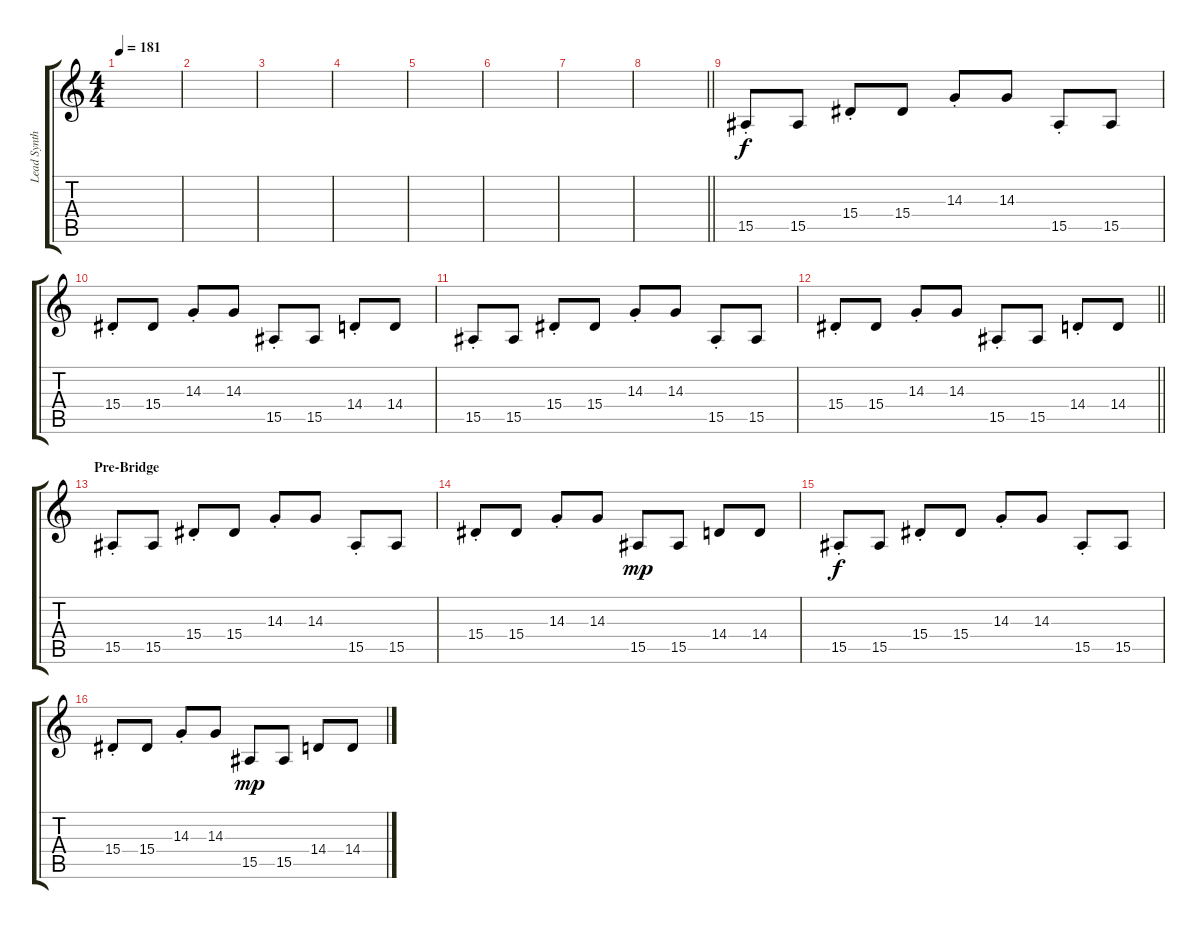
\track ("Lead Synth" "Lead Synth") {instrument lead2sawtooth}
\staff {score tabs}
\tuning (D4 A3 F3 C3 G2 C2) {hide}
\ts (4 4)
\tempo 181
\clef g2
\ks c
|
|
|
|
|
|
|
\barLineRight lightlight
|
15.5{st}.8 15.5.8 15.4{st}.8 15.4.8 14.3{st}.8 14.3.8 15.5{st}.8 15.5.8 |
15.4{st}.8 15.4.8 14.3{st}.8 14.3.8 15.5{st}.8 15.5.8 14.4{st}.8 14.4.8 |
15.5{st}.8 15.5.8 15.4{st}.8 15.4.8 14.3{st}.8 14.3.8 15.5{st}.8 15.5.8 |
\barLineRight lightlight
15.4{st}.8 15.4.8 14.3{st}.8 14.3.8 15.5{st}.8 15.5.8 14.4{st}.8 14.4.8 |
\section ("" "Pre-Bridge")
15.5{st}.8 15.5.8 15.4{st}.8 15.4.8 14.3{st}.8 14.3.8 15.5{st}.8 15.5.8 |
15.4{st}.8 15.4.8 14.3{st}.8 14.3.8 15.5.8{dy mp} 15.5.8 14.4.8 14.4.8 |
15.5{st}.8{dy f} 15.5.8 15.4{st}.8 15.4.8 14.3{st}.8 14.3.8 15.5{st}.8 15.5.8 |
15.4{st}.8 15.4.8 14.3{st}.8 14.3.8 15.5.8{dy mp} 15.5.8 14.4.8 14.4.8
